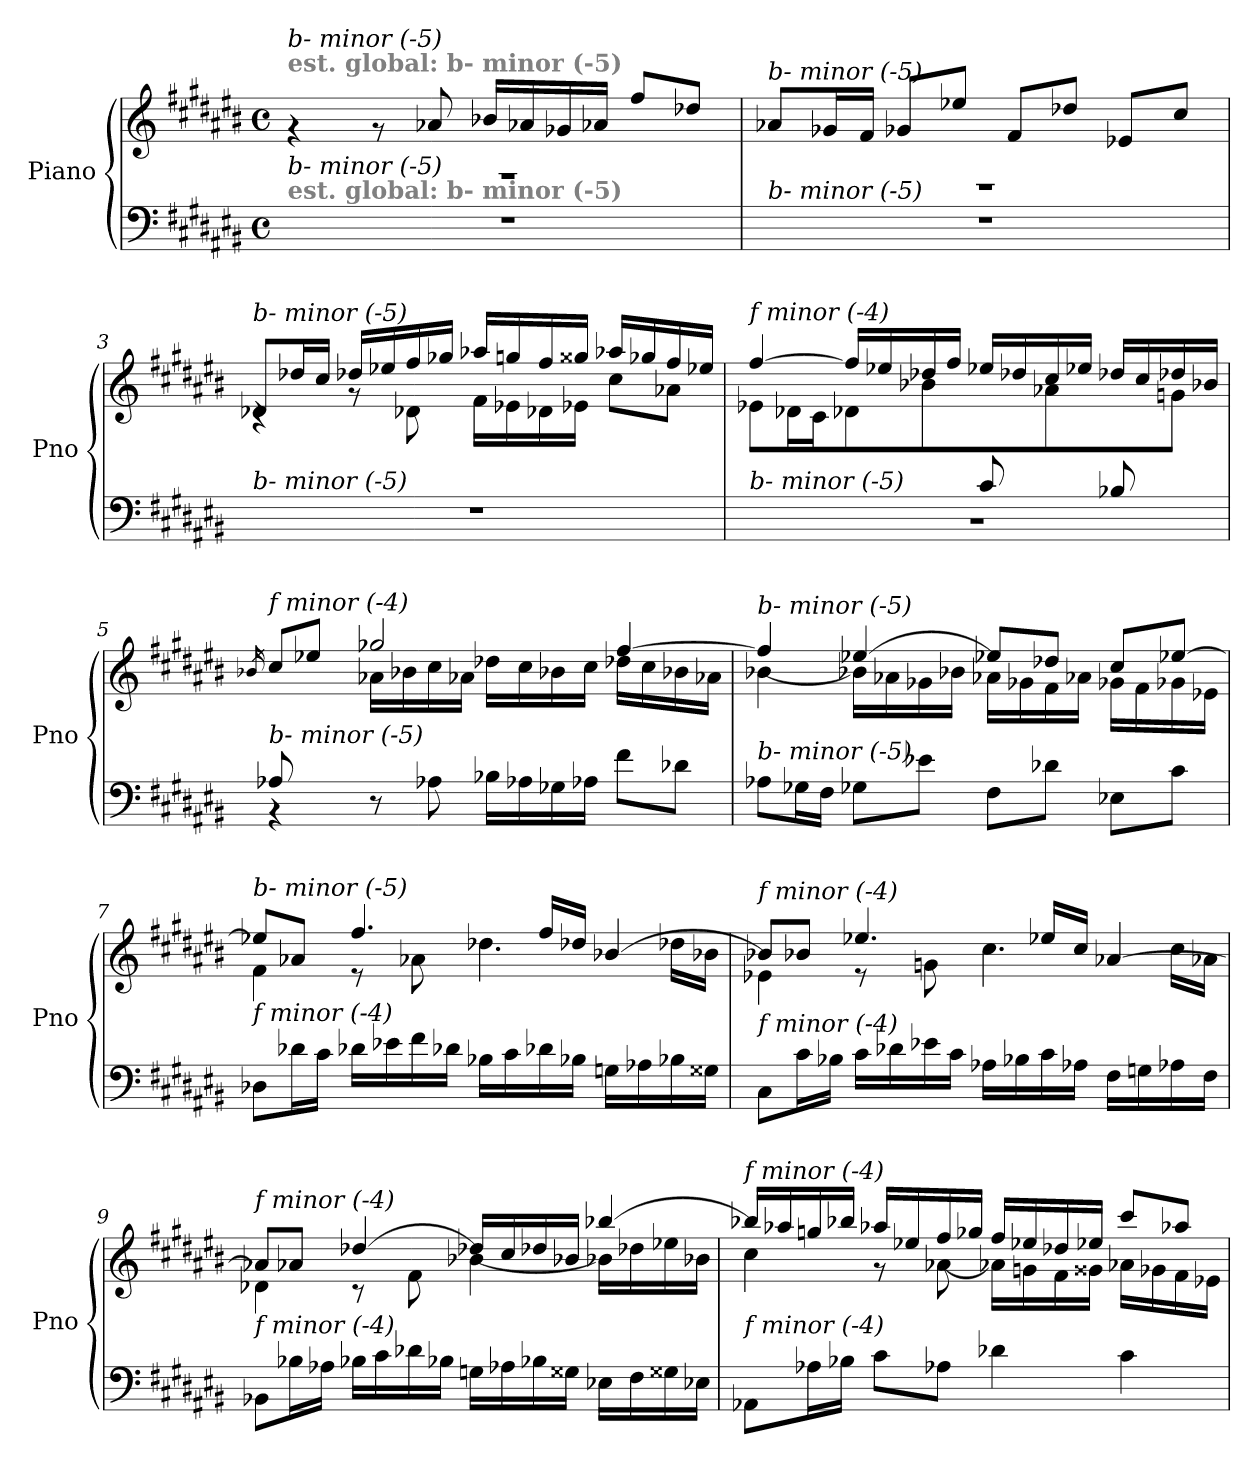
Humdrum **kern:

**kern	**kern
*part1	*part1
*staff2	*staff1
*I"Piano	*
*I'Pno	*
*clefF4	*clefG2
*k[f#c#g#d#a#e#b#]	*k[f#c#g#d#a#e#b#]
*M4/4	*M4/4
*met(c)	*met(c)
=1	=1
*	*^
!	!LO:TX:a:B:color=#808080:t=est. global&colon; b- minor (-5)	!
!	!LO:TX:i:t=b- minor (-5)	!
!LO:TX:a:B:color=#808080:t=est. global&colon; b- minor (-5)	!	!
!LO:TX:i:t=b- minor (-5)	!	!
1r	1rF	4rg
.	.	8rg
.	.	8a-Xi/
.	.	16b-Xi/LL
.	.	16a-Xi/
.	.	16g-Xi/
.	.	16a-Xi/JJ
.	.	8ff#i/L
.	.	8dd-Xi/J
=2	=2	=2
!	!LO:TX:i:t=b- minor (-5)	!
!LO:TX:i:t=b- minor (-5)	!	!
1r	1rD	8a-Xi/L
.	.	16g-Xi/L
.	.	16f#i/JJ
.	.	8g-Xi/L
.	.	8ee-Xi/J
.	.	8f#i/L
.	.	8dd-Xi/J
.	.	8e-Xi/L
.	.	8cc#i/J
=3	=3	=3
!	!LO:TX:i:t=b- minor (-5)	!
!LO:TX:i:t=b- minor (-5)	!	!
1r	8d-Xi/L	4rc
.	16dd-Xi/L	.
.	16cc#i/JJ	.
.	16dd-Xi/LL	8rg
.	16ee-Xi/	.
.	16ff#i/	8d-Xi\
.	16gg-Xi/JJ	.
.	16aa-Xi/LL	16f#i\LL
.	16ggni/	16e-Xi\
.	16ff#i/	16d-Xi\
.	16gg##i/JJ	16e-Xi\JJ
.	16aa-Xi/LL	8cc#i\L
.	16gg-Xi/	.
.	16ff#i/	8a-Xi\J
.	16ee-Xi/JJ	.
!!LO:LB:g=z	!!
=4	=4	=4
*^	*	*
!	!	!LO:TX:i:t=f minor (-4)	!
!LO:TX:i:t=b- minor (-5)	!	!	!
2ryy	1r	[4ff#i/	8e-Xi\L
.	.	.	16d-Xi\L
.	.	.	16c#i\JJ
.	.	16ff#i/LL]	8d-Xi\L
.	.	16ee-Xi/	.
.	.	16dd-Xi/	8b-Xi\J
.	.	16ff#i/JJ	.
8c#i/L	.	16ee-Xi/LL	8ryy
.	.	16dd-Xi/	.
8ryy	.	16cc#i/	8a-Xi\J
.	.	16ee-Xi/JJ	.
8B-Xi/L	.	16dd-Xi/LL	8ryy
.	.	16cc#i/	.
8ryy	.	16dd-Xi/	8gni\J
.	.	16b-Xi/JJ	.
=5	=5	=5	=5
.	.	16qb-Xi/	.
!	!	!LO:TX:i:t=f minor (-4)	!
!LO:TX:i:t=b- minor (-5)	!	!	!
8A-Xi/L	4rBB	8cc#i/L	8ryy
2..ryy	.	8ee-Xi/J	16a-Xi\L
.	.	.	16gni\JJ
.	8r	2gg-Xi/	16a-Xi\LL
.	.	.	16b-Xi\
.	8A-Xi\	.	16cc#i\
.	.	.	16a-Xi\JJ
.	16B-Xi\LL	.	16dd-Xi\LL
.	16A-Xi\	.	16cc#i\
.	16G-Xi\	.	16b-Xi\
.	16A-Xi\JJ	.	16cc#i\JJ
.	8f#i\L	[4ff#i/	16dd-Xi\LL
.	.	.	16cc#i\
.	8d-Xi\J	.	16b-Xi\
.	.	.	16a-Xi\JJ
*v	*v	*	*
=6	=6	=6
!	!LO:TX:i:t=b- minor (-5)	!
!LO:TX:i:t=b- minor (-5)	!	!
8A-Xi\L	4ff#i/]	[4b-Xi\
16G-Xi\L	.	.
16F#i\JJ	.	.
8G-Xi\L	[4ee-Xi/	16b-Xi\LL]
.	.	16a-Xi\
8e-Xi\J	.	16g-Xi\
.	.	16b-Xi\JJ
8F#i\L	8ee-Xi/L]	16a-Xi\LL
.	.	16g-Xi\
8d-Xi\J	8dd-Xi/J	16f#i\
.	.	16a-Xi\JJ
8E-Xi\L	8cc#i/L	16g-Xi\LL
.	.	16f#i\
8c#i\J	[8ee-Xi/J	16g-Xi\
.	.	16e-Xi\JJ
!!LO:LB:g=z	!!
=7	=7	=7
!	!LO:TX:i:t=b- minor (-5)	!
!LO:TX:i:t=f minor (-4)	!	!
8D-Xi\L	8ee-Xi/L]	4f#i\
16d-Xi\L	8a-Xi/J	.
16c#i\JJ	.	.
16d-Xi\LL	4.ff#i/	8r
16e-Xi\	.	.
16f#i\	.	8a-Xi\
16d-Xi\JJ	.	.
16B-Xi\LL	.	4.dd-Xi\
16c#i\	.	.
16d-Xi\	16ff#i/LL	.
16B-Xi\JJ	16dd-Xi/JJ	.
16Gni\LL	[4b-Xi/	.
16A-Xi\	.	.
16B-Xi\	.	16dd-Xi\LL
16G##i\JJ	.	16b-Xi\JJ
=8	=8	=8
!	!LO:TX:i:t=f minor (-4)	!
!LO:TX:i:t=f minor (-4)	!	!
8C#i\L	8b-Xi/L]	4e-Xi\
16c#i\L	8b-Xi/J	.
16B-Xi\JJ	.	.
16c#i\LL	4.ee-Xi/	8r
16d-Xi\	.	.
16e-Xi\	.	8gni\
16c#i\JJ	.	.
16A-Xi\LL	.	4.cc#i\
16B-Xi\	.	.
16c#i\	16ee-Xi/LL	.
16A-Xi\JJ	16cc#i/JJ	.
16F#i\LL	[4a-Xi/	.
16Gni\	.	.
16A-Xi\	.	16cc#i\LL
16F#i\JJ	.	16a-Xi\JJ
=9	=9	=9
!	!LO:TX:i:t=f minor (-4)	!
!LO:TX:i:t=f minor (-4)	!	!
8BB-Xi\L	8a-Xi/L]	4d-Xi\
16B-Xi\L	8a-Xi/J	.
16A-Xi\JJ	.	.
16B-Xi\LL	[4dd-Xi/	8r
16c#i\	.	.
16d-Xi\	.	8f#i\
16B-Xi\JJ	.	.
16Gni\LL	16dd-Xi/LL]	[4b-Xi\
16A-Xi\	16cc#i/	.
16B-Xi\	16dd-Xi/	.
16G##i\JJ	16b-Xi/JJ	.
16E-Xi\LL	[4bb-Xi/	16b-Xi\LL]
16F#i\	.	16dd-Xi\
16G##Xi\	.	16ee-Xi\
16E-Xi\JJ	.	16b-Xi\JJ
!!LO:LB:g=z	!!
=10	=10	=10
!	!LO:TX:i:t=f minor (-4)	!
!LO:TX:i:t=f minor (-4)	!	!
8AA-Xi\L	16bb-Xi/LL]	4cc#i\
.	16aa-Xi/	.
16A-Xi\L	16ggni/	.
16B-Xi\JJ	16bb-Xi/JJ	.
8c#i\L	16aa-Xi/LL	8r
.	16ee-Xi/	.
8A-Xi\J	16ff#i/	[8a-Xi\
.	16gg-Xi/JJ	.
4d-Xi\	16ff#i/LL	16a-Xi\LL]
.	16ee-Xi/	16gni\
.	16dd-Xi/	16f#i\
.	16ee-Xi/JJ	16g##i\JJ
4c#i\	8ccc#i/L	16a-Xi\LL
.	.	16g-Xi\
.	8aa-Xi/J	16f#i\
.	.	16e-Xi\JJ
*	*v	*v
=	=
*-	*-
